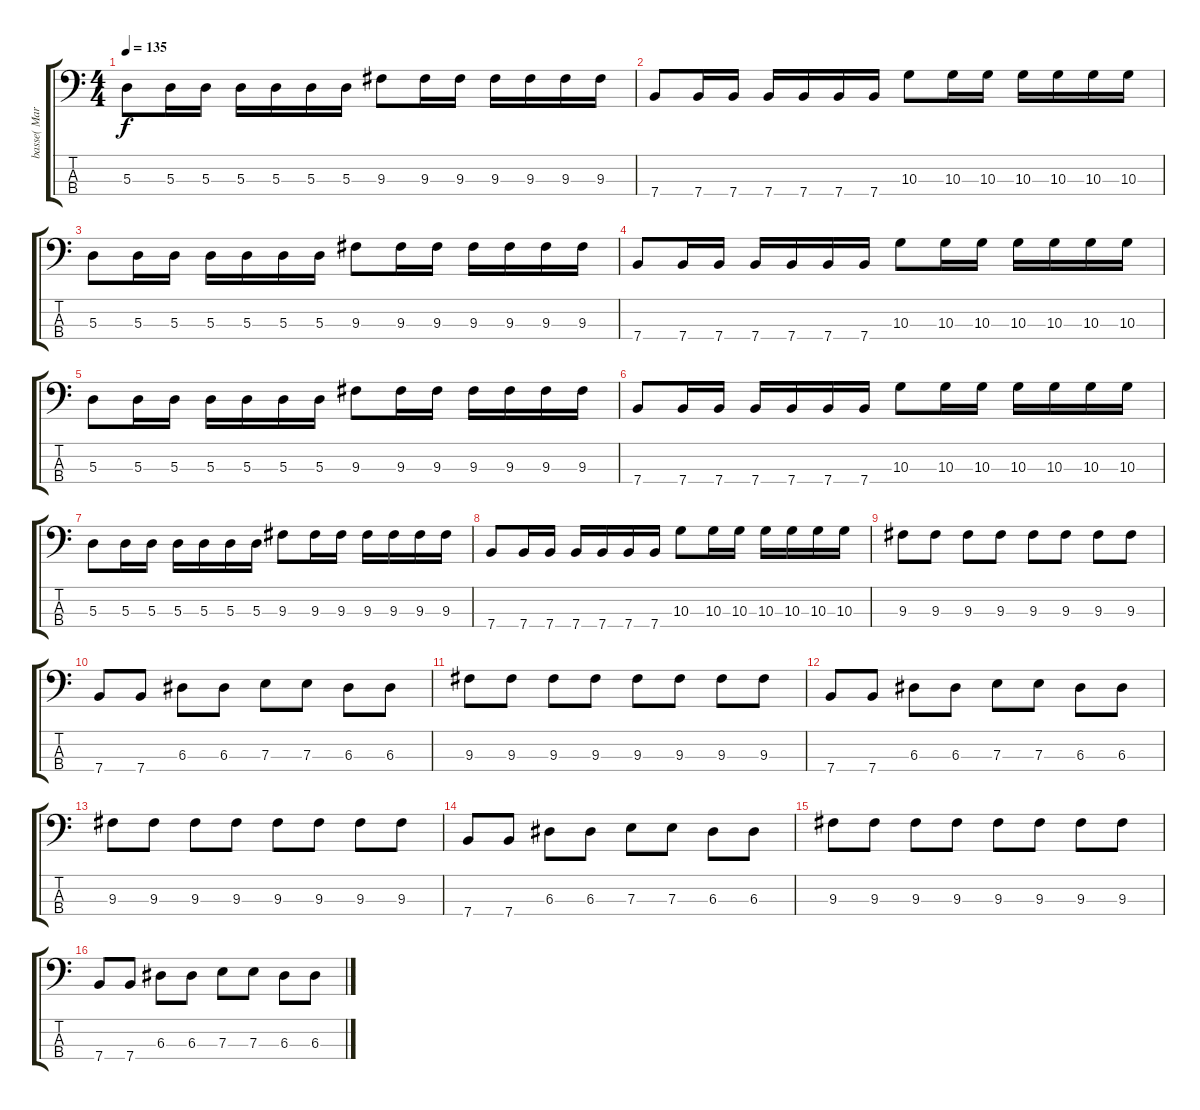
\track ("basse( Mark )" "basse( Mar") {instrument electricbasspick}
\staff {score tabs}
\tuning (G2 D2 A1 E1) {hide}
\ts (4 4)
\tempo 135
\clef f4
\ks c
5.3.8{dy f} 5.3.16 5.3.16 5.3.16 5.3.16 5.3.16 5.3.16 9.3.8 9.3.16 9.3.16 9.3.16 9.3.16 9.3.16 9.3.16 |
7.4.8 7.4.16 7.4.16 7.4.16 7.4.16 7.4.16 7.4.16 10.3.8 10.3.16 10.3.16 10.3.16 10.3.16 10.3.16 10.3.16 |
5.3.8 5.3.16 5.3.16 5.3.16 5.3.16 5.3.16 5.3.16 9.3.8 9.3.16 9.3.16 9.3.16 9.3.16 9.3.16 9.3.16 |
7.4.8 7.4.16 7.4.16 7.4.16 7.4.16 7.4.16 7.4.16 10.3.8 10.3.16 10.3.16 10.3.16 10.3.16 10.3.16 10.3.16 |
5.3.8 5.3.16 5.3.16 5.3.16 5.3.16 5.3.16 5.3.16 9.3.8 9.3.16 9.3.16 9.3.16 9.3.16 9.3.16 9.3.16 |
7.4.8 7.4.16 7.4.16 7.4.16 7.4.16 7.4.16 7.4.16 10.3.8 10.3.16 10.3.16 10.3.16 10.3.16 10.3.16 10.3.16 |
5.3.8 5.3.16 5.3.16 5.3.16 5.3.16 5.3.16 5.3.16 9.3.8 9.3.16 9.3.16 9.3.16 9.3.16 9.3.16 9.3.16 |
7.4.8 7.4.16 7.4.16 7.4.16 7.4.16 7.4.16 7.4.16 10.3.8 10.3.16 10.3.16 10.3.16 10.3.16 10.3.16 10.3.16 |
9.3.8 9.3.8 9.3.8 9.3.8 9.3.8 9.3.8 9.3.8 9.3.8 |
7.4.8 7.4.8 6.3.8 6.3.8 7.3.8 7.3.8 6.3.8 6.3.8 |
9.3.8 9.3.8 9.3.8 9.3.8 9.3.8 9.3.8 9.3.8 9.3.8 |
7.4.8 7.4.8 6.3.8 6.3.8 7.3.8 7.3.8 6.3.8 6.3.8 |
9.3.8 9.3.8 9.3.8 9.3.8 9.3.8 9.3.8 9.3.8 9.3.8 |
7.4.8 7.4.8 6.3.8 6.3.8 7.3.8 7.3.8 6.3.8 6.3.8 |
9.3.8 9.3.8 9.3.8 9.3.8 9.3.8 9.3.8 9.3.8 9.3.8 |
7.4.8 7.4.8 6.3.8 6.3.8 7.3.8 7.3.8 6.3.8 6.3.8
